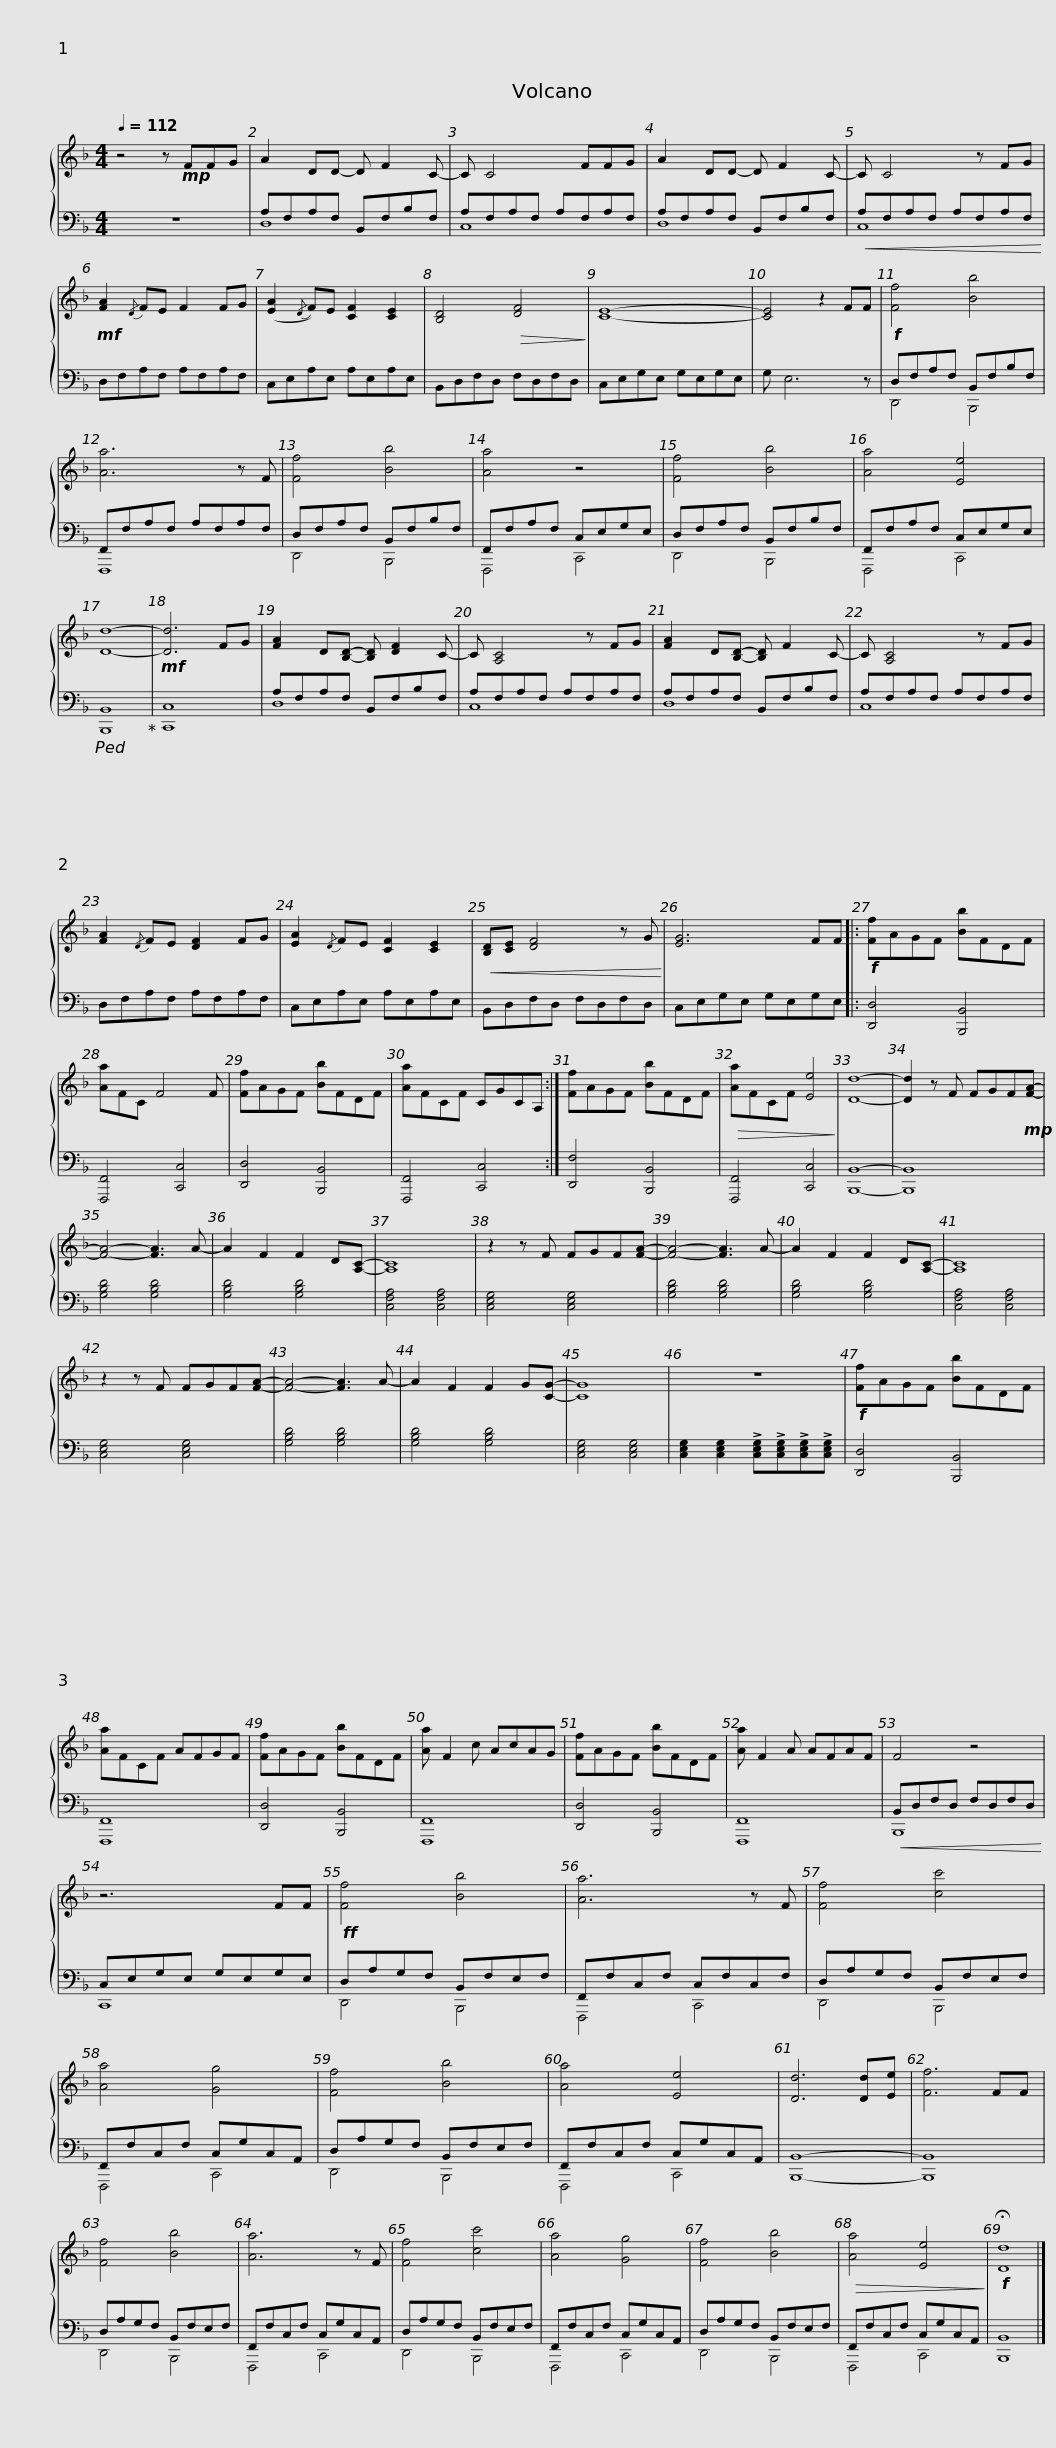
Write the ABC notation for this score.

X:1
%%score { 1 | ( 2 3 ) }
L:1/8
Q:1/4=112
M:4/4
I:linebreak $
K:F
V:1 treble
V:2 bass
V:3 bass
V:1
 z4 z!mp! FFG | A2 DD- D F2 C- | C C4 FFG | A2 DD- D F2 C- | C C4 z FG |$ %5
!mf! [FA]2{/D} FE F2 FG | ([EA]2{/D} F)E [CF]2 [CE]2 | [B,D]4!>(! [DF]4!>)! | [CE]8- | [CE]4 z2 FF |$ %10
!f! [Ff]4 [Bb]4 | [Aa]6 z F | [Ff]4 [Bb]4 | [Aa]4 z4 | [Ff]4 [Bb]4 |$ %15
 [Aa]4 [Ee]4 | [Dd]8- |!mf! [Dd]6 FG | [FA]2 D[B,D]- [B,D] [DF]2 C- | C [A,C]4 z FG | %20
 [FA]2 D[B,D]- [B,D] F2 C- |$ C [A,C]4 z FG | [FA]2{/D} FE [DF]2 FG | [EA]2{/D} FE [CF]2 [CE]2 |!<(! [B,D][CE] [DF]4 z G!<)! | %25
 [EG]6 FF |:$!f! [Ff]AGF [Bb]FDF | [Aa]FC F4 F | [Ff]AGF [Bb]FDF | [Aa]FCF CGCA, :| %30
 [Ff]AGF [Bb]FDF |$!>(! [Aa]FCF [Ee]4!>)! | [Dd]8- | [Dd]2 z F FGF!mp![FA]- | [FA]4- [FA]3 A- | %35
 A2 F2 F2 D[A,C]- | [A,C]8 | z2 z F FGF[FA]- | [FA]4- [FA]3 A- |$ A2 F2 F2 D[A,C]- | %40
 [A,C]8 | z2 z F FGF[FA]- | [FA]4- [FA]3 A- | A2 F2 F2 G[CG]- | [CG]8 | %45
 z8 |!f! [Ff]AGF [Bb]FDF |$ [Aa]FCF AFGF | [Ff]AGF [Bb]FDF | [Aa] F2 c AcAG | %50
 [Ff]AGF [Bb]FDF | [Aa] F2 A AFAF |$ F4 z4 | z6 FF |!ff! [Ff]4 [Bb]4 | %55
 [Aa]6 z F | [Ff]4 [cc']4 |$ [Aa]4 [Gg]4 | [Ff]4 [Bb]4 | [Aa]4 [Ee]4 | %60
 [Dd]6 [Dd][Ee] | [Ff]6 FF | [Ff]4 [Bb]4 |$ [Aa]6 z F | [Ff]4 [cc']4 | %65
 [Aa]4 [Gg]4 | [Ff]4 [Bb]4 |!>(! [Aa]4 [Ee]4!>)! |!f! !fermata![Dd]8 |] %69
V:2
 z8 | A,F,A,F, B,,F,B,F, | A,F,A,F, A,F,A,F, | A,F,A,F, B,,F,B,F, |!<(! A,F,A,F, A,F,A,F,!<)! |$ %5
 D,F,A,F, A,F,A,F, | C,E,A,E, A,E,A,E, | B,,D,F,D, F,D,F,D, | C,E,G,E, G,E,G,E, | G, E,6 z |$ %10
 D,F,A,F, B,,F,B,F, | F,,F,A,F, A,F,A,F, | D,F,A,F, B,,F,B,F, | F,,F,A,F, C,E,G,E, | D,F,A,F, B,,F,B,F, |$ %15
 F,,F,A,F, C,E,G,E, |!ped! [B,,,B,,]8!ped-up! | [C,,C,]8 | A,F,A,F, B,,F,B,F, | A,F,A,F, A,F,A,F, | %20
 A,F,A,F, B,,F,B,F, |$ A,F,A,F, A,F,A,F, | D,F,A,F, A,F,A,F, | C,E,A,E, A,E,A,E, | B,,D,F,D, F,D,F,D, | %25
 C,E,G,E, G,E,G,E, |:$ [D,,D,]4 [B,,,B,,]4 | [F,,,F,,]4 [C,,C,]4 | [D,,D,]4 [B,,,B,,]4 | [F,,,F,,]4 [C,,C,]4 :| %30
 [D,,F,]4 [B,,,B,,]4 |$ [F,,,F,,]4 [C,,C,]4 | [B,,,B,,]8- | [B,,,B,,]8 | [G,B,D]4 [G,B,D]4 | %35
 [G,B,D]4 [G,B,D]4 | [C,F,A,]4 [C,F,A,]4 | [C,E,G,]4 [C,E,G,]4 | [G,B,D]4 [G,B,D]4 |$ [G,B,D]4 [G,B,D]4 | %40
 [C,F,A,]4 [C,F,A,]4 | [C,E,G,]4 [C,E,G,]4 | [G,B,D]4 [G,B,D]4 | [G,B,D]4 [G,B,D]4 | [C,E,G,]4 [C,E,G,]4 | %45
 [C,E,G,]2 [C,E,G,]2 !>![C,E,G,]!>![C,E,G,]!>![C,E,G,]!>![C,E,G,] | [D,,D,]4 [B,,,B,,]4 |$ [F,,,F,,]8 | [D,,D,]4 [B,,,B,,]4 | [F,,,F,,]8 | %50
 [D,,D,]4 [B,,,B,,]4 | [F,,,F,,]8 |$!<(! B,,D,F,D, F,D,F,D,!<)! | C,E,G,E, G,E,G,E, | D,A,G,F, B,,F,E,F, | %55
 F,,F,C,F, C,F,C,F, | D,A,G,F, B,,F,E,F, |$ F,,F,C,F, C,G,C,A,, | D,A,G,F, B,,F,E,F, | F,,F,C,F, C,G,C,A,, | %60
 [B,,,B,,]8- | [B,,,B,,]8 | D,A,G,F, B,,F,E,F, |$ F,,F,C,F, C,G,C,A,, | D,A,G,F, B,,F,E,F, | %65
 F,,F,C,F, C,G,C,A,, | D,A,G,F, B,,F,E,F, | F,,F,C,F, C,G,C,A,, | [B,,,B,,]8 |] %69
V:3
 x8 | D,8 | C,8 | D,8 | C,8 |$ %5
 x8 | x8 | x8 | x8 | x8 |$ %10
 D,,4 B,,,4 | F,,,8 | D,,4 B,,,4 | F,,,4 C,,4 | D,,4 B,,,4 |$ %15
 F,,,4 C,,4 | x8 | x8 | D,8 | C,8 | %20
 D,8 |$ C,8 | x8 | x8 | x8 | %25
 x8 |:$ x8 | x8 | x8 | x8 :| %30
 x8 |$ x8 | x8 | x8 | x8 | %35
 x8 | x8 | x8 | x8 |$ x8 | %40
 x8 | x8 | x8 | x8 | x8 | %45
 x8 | x8 |$ x8 | x8 | x8 | %50
 x8 | x8 |$ B,,,8 | C,,8 | D,,4 B,,,4 | %55
 F,,,4 C,,4 | D,,4 B,,,4 |$ F,,,4 C,,4 | D,,4 B,,,4 | F,,,4 C,,4 | %60
 x8 | x8 | D,,4 B,,,4 |$ F,,,4 C,,4 | D,,4 B,,,4 | %65
 F,,,4 C,,4 | D,,4 B,,,4 | F,,,4 C,,4 | x8 |] %69
